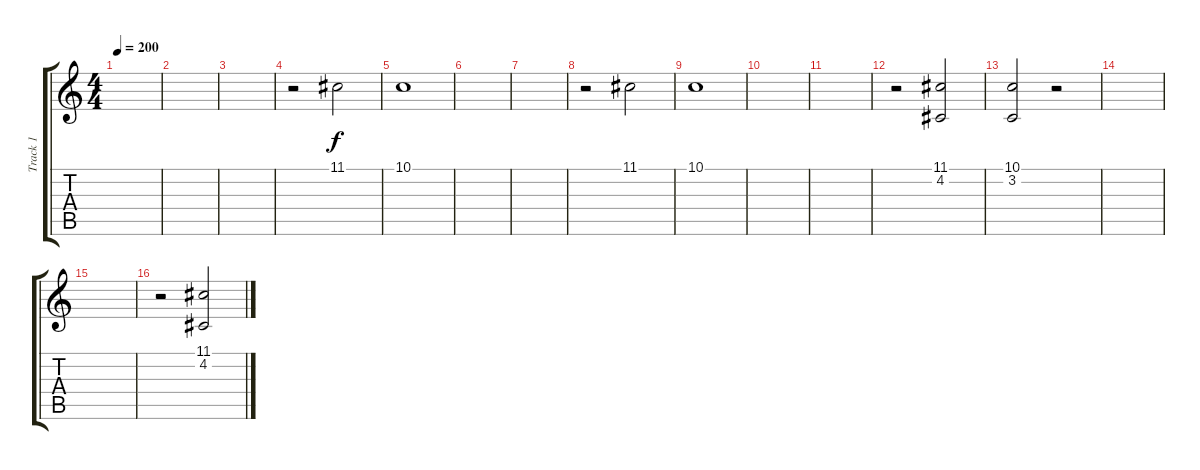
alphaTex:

\track ("Track 1" "Track 1") {instrument stringensemble1}
\staff {score tabs}
\tuning (D4 A3 F3 C3 G2 C2) {hide}
\ts (4 4)
\tempo 200
\clef g2
\ks c
|
|
|
r.2 11.1.2 |
10.1.1 |
|
|
r.2 11.1.2 |
10.1.1 |
|
|
r.2 (11.1 4.2).2 |
(10.1 3.2).2 r.2 |
|
|
r.2 (11.1 4.2).2
